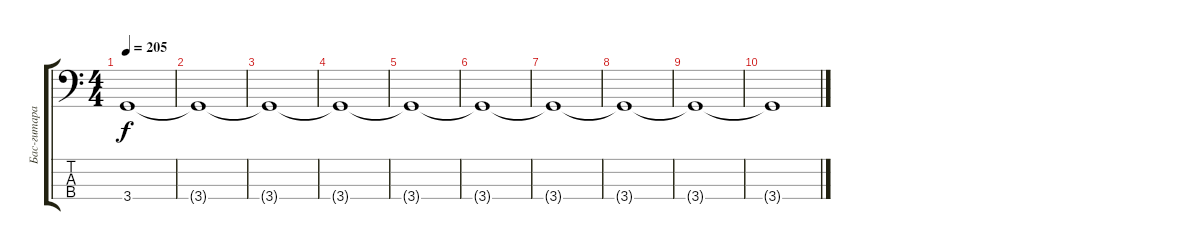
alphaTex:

\track ("Бас-гитара" "Бас-гитара") {instrument electricbassfinger}
\staff {score tabs}
\tuning (G2 D2 A1 E1) {hide}
\ts (4 4)
\tempo 205
\clef f4
\ks c
3.4.1{dy f} |
3.4{t}.1 |
3.4{t}.1 |
3.4{t}.1 |
3.4{t}.1 |
3.4{t}.1 |
3.4{t}.1 |
3.4{t}.1 |
3.4{t}.1 |
3.4{t}.1
